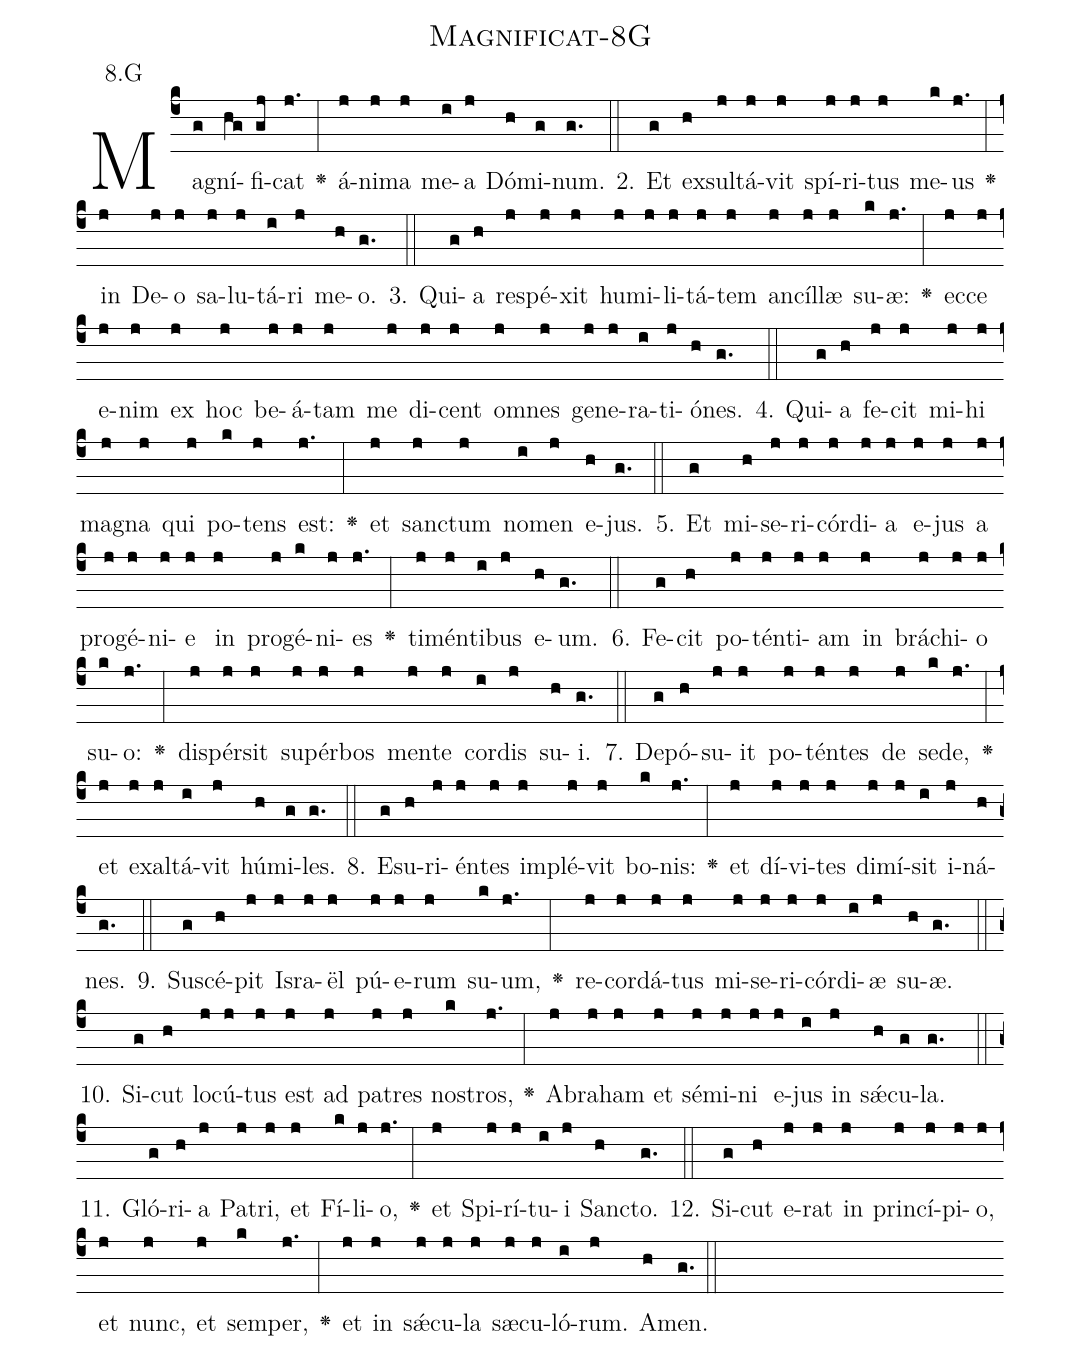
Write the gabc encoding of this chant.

name: Magnificat-8G;
mode: 8.G;
%%
(c4)Ma(g)gní(hg)fi(gj)cat(j.) <v>\greheightstar</v>(:) á(j)ni(j)ma(j) me(i)a(j) Dó(h)mi(g)num.(g.) (::)
2. Et(g) ex(h)sul(j)tá(j)vit(j) spí(j)ri(j)tus(j) me(k)us(j.) <v>\greheightstar</v>(:) in(j) De(j)o(j) sa(j)lu(j)tá(i)ri(j) me(h)o.(g.) (::)
3. Qui(g)a(h) re(j)spé(j)xit(j) hu(j)mi(j)li(j)tá(j)tem(j) an(j)cíl(j)læ(j) su(k)æ:(j.) <v>\greheightstar</v>(:) ec(j)ce(j) e(j)nim(j) ex(j) hoc(j) be(j)á(j)tam(j) me(j) di(j)cent(j) om(j)nes(j) ge(j)ne(j)ra(i)ti(j)ó(h)nes.(g.) (::)
4. Qui(g)a(h) fe(j)cit(j) mi(j)hi(j) ma(j)gna(j) qui(j) po(k)tens(j) est:(j.) <v>\greheightstar</v>(:) et(j) san(j)ctum(j) no(i)men(j) e(h)jus.(g.) (::)
5. Et(g) mi(h)se(j)ri(j)cór(j)di(j)a(j) e(j)jus(j) a(j) pro(j)gé(j)ni(j)e(j) in(j) pro(j)gé(k)ni(j)es(j.) <v>\greheightstar</v>(:) ti(j)mén(j)ti(i)bus(j) e(h)um.(g.) (::)
6. Fe(g)cit(h) po(j)tén(j)ti(j)am(j) in(j) brá(j)chi(j)o(j) su(k)o:(j.) <v>\greheightstar</v>(:) di(j)spér(j)sit(j) su(j)pér(j)bos(j) men(j)te(j) cor(i)dis(j) su(h)i.(g.) (::)
7. De(g)pó(h)su(j)it(j) po(j)tén(j)tes(j) de(j) se(k)de,(j.) <v>\greheightstar</v>(:) et(j) e(j)xal(j)tá(i)vit(j) hú(h)mi(g)les.(g.) (::)
8. E(g)su(h)ri(j)én(j)tes(j) im(j)plé(j)vit(j) bo(k)nis:(j.) <v>\greheightstar</v>(:) et(j) dí(j)vi(j)tes(j) di(j)mí(j)sit(i) i(j)ná(h)nes.(g.) (::)
9. Su(g)scé(h)pit(j) Is(j)ra(j)ël(j) pú(j)e(j)rum(j) su(k)um,(j.) <v>\greheightstar</v>(:) re(j)cor(j)dá(j)tus(j) mi(j)se(j)ri(j)cór(j)di(i)æ(j) su(h)æ.(g.) (::)
10. Si(g)cut(h) lo(j)cú(j)tus(j) est(j) ad(j) pa(j)tres(j) no(k)stros,(j.) <v>\greheightstar</v>(:) A(j)bra(j)ham(j) et(j) sé(j)mi(j)ni(j) e(j)jus(i) in(j) sǽ(h)cu(g)la.(g.) (::)
11. Gló(g)ri(h)a(j) Pa(j)tri,(j) et(j) Fí(k)li(j)o,(j.) <v>\greheightstar</v>(:) et(j) Spi(j)rí(j)tu(i)i(j) San(h)cto.(g.) (::)
12. Si(g)cut(h) e(j)rat(j) in(j) prin(j)cí(j)pi(j)o,(j) et(j) nunc,(j) et(j) sem(k)per,(j.) <v>\greheightstar</v>(:) et(j) in(j) sǽ(j)cu(j)la(j) sæ(j)cu(j)ló(i)rum.(j) A(h)men.(g.) (::)
